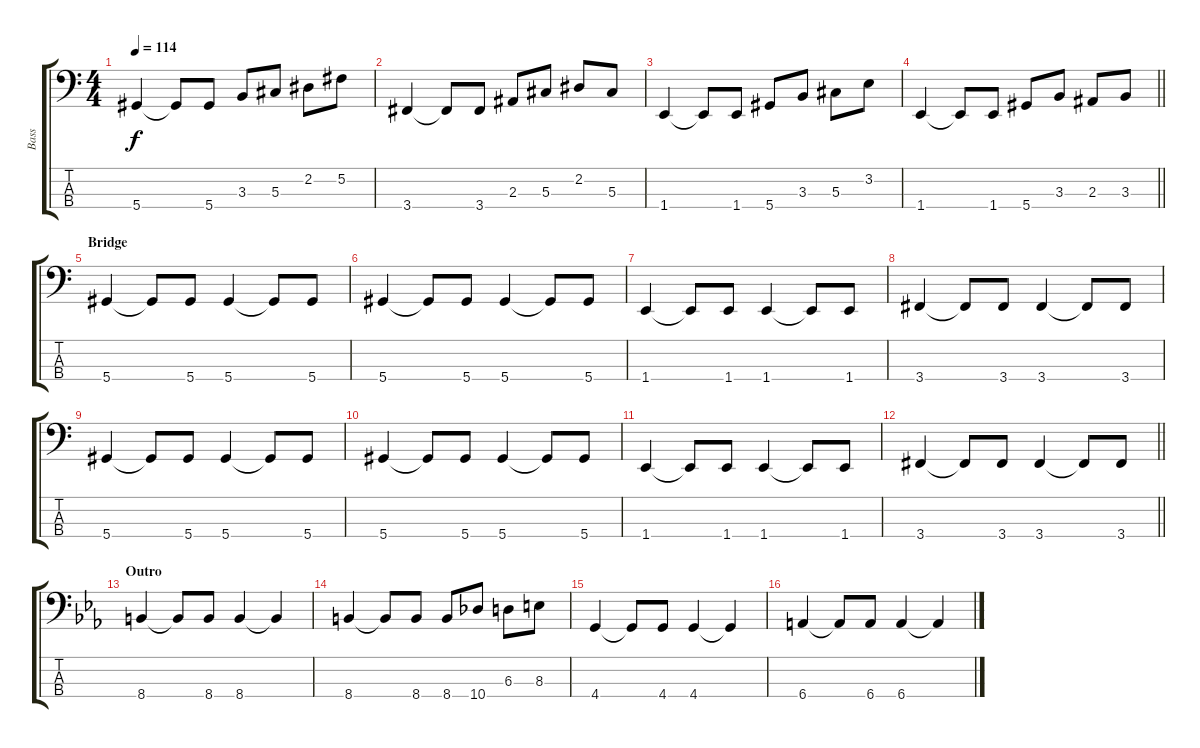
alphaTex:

\track ("Bass" "Bass") {instrument electricbassfinger}
\staff {score tabs}
\tuning (Gb2 Db2 Ab1 Eb1) {hide}
\ts (4 4)
\tempo 114
\clef f4
\ks aminor
5.4.4{dy f} 5.4{t}.8 5.4.8 3.3.8 5.3.8 2.2.8 5.2.8 |
3.4.4 3.4{t}.8 3.4.8 2.3.8 5.3.8 2.2.8 5.3.8 |
1.4.4 1.4{t}.8 1.4.8 5.4.8 3.3.8 5.3.8 3.2.8 |
\barLineRight lightlight
1.4.4 1.4{t}.8 1.4.8 5.4.8 3.3.8 2.3.8 3.3.8 |
\section ("" "Bridge")
5.4.4 5.4{t}.8 5.4.8 5.4.4 5.4{t}.8 5.4.8 |
5.4.4 5.4{t}.8 5.4.8 5.4.4 5.4{t}.8 5.4.8 |
1.4.4 1.4{t}.8 1.4.8 1.4.4 1.4{t}.8 1.4.8 |
3.4.4 3.4{t}.8 3.4.8 3.4.4 3.4{t}.8 3.4.8 |
5.4.4 5.4{t}.8 5.4.8 5.4.4 5.4{t}.8 5.4.8 |
5.4.4 5.4{t}.8 5.4.8 5.4.4 5.4{t}.8 5.4.8 |
1.4.4 1.4{t}.8 1.4.8 1.4.4 1.4{t}.8 1.4.8 |
\barLineRight lightlight
3.4.4 3.4{t}.8 3.4.8 3.4.4 3.4{t}.8 3.4.8 |
\section ("" "Outro")
\ks cminor
8.4.4 8.4{t}.8 8.4.8 8.4.4 8.4{t}.4 |
8.4.4 8.4{t}.8 8.4.8 8.4.8 10.4.8 6.3.8 8.3.8 |
4.4.4 4.4{t}.8 4.4.8 4.4.4 4.4{t}.4 |
6.4.4 6.4{t}.8 6.4.8 6.4.4 6.4{t}.4
